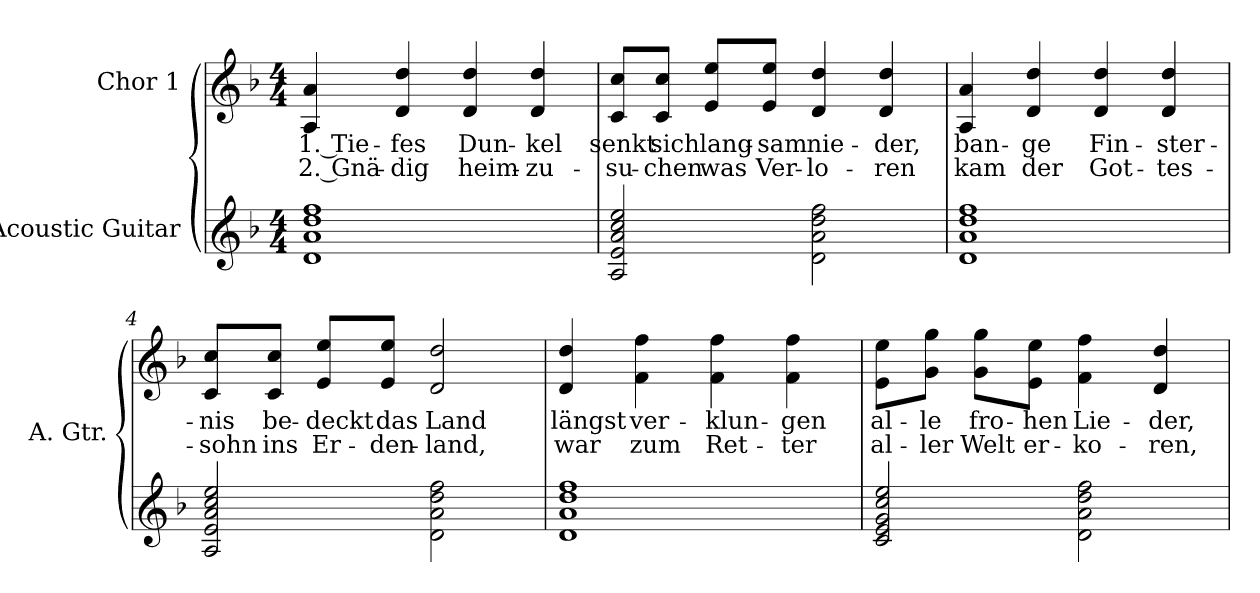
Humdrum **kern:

**kern	**kern	**text	**text
*part2	*part1	*part1	*part1
*staff2	*staff1	*staff1	*staff1
*I"Acoustic Guitar	*I"Chor 1	*	*
*I'A. Gtr.	*	*	*
!!LO:PB:g=z
*clefG2	*clefG2	*	*
*ITrd7c12	*	*	*
*k[b-]	*k[b-]	*	*
*d:	*d:	*	*
*M4/4	*M4/4	*	*
*MM70	*MM70	*	*
=1	=1	=1	=1
!	!	!LO:LY:b:color=#000000	!LO:LY:b:color=#000000
1Di 1Ai 1di 1fi	4Ai/ 4ai	1. Tie-	2. Gnä-
!	!	!LO:LY:b:color=#000000	!LO:LY:b:color=#000000
.	4di/ 4ddi	-fes	-dig
!	!	!LO:LY:b:color=#000000	!LO:LY:b:color=#000000
.	4di/ 4ddi	Dun-	heim-
!	!	!LO:LY:b:color=#000000	!LO:LY:b:color=#000000
.	4di/ 4ddi	-kel	-zu-
=2	=2	=2	=2
!	!	!LO:LY:b:color=#000000	!LO:LY:b:color=#000000
2AAi/ 2Ei 2Ai 2ci 2ei	8ci/ 8cci/L	senkt	-su-
!	!	!LO:LY:b:color=#000000	!LO:LY:b:color=#000000
.	8ci/ 8cci/J	sich	-chen
!	!	!LO:LY:b:color=#000000	!LO:LY:b:color=#000000
.	8ei/ 8eei/L	lang-	was
!	!	!LO:LY:b:color=#000000	!LO:LY:b:color=#000000
.	8ei/ 8eei/J	-sam	Ver-
!	!	!LO:LY:b:color=#000000	!LO:LY:b:color=#000000
2Di\ 2Ai 2di 2fi	4di/ 4ddi	nie-	-lo-
!	!	!LO:LY:b:color=#000000	!LO:LY:b:color=#000000
.	4di/ 4ddi	-der,	-ren
=3	=3	=3	=3
!	!	!LO:LY:b:color=#000000	!LO:LY:b:color=#000000
1Di 1Ai 1di 1fi	4Ai/ 4ai	ban-	kam
!	!	!LO:LY:b:color=#000000	!LO:LY:b:color=#000000
.	4di/ 4ddi	-ge	der
!	!	!LO:LY:b:color=#000000	!LO:LY:b:color=#000000
.	4di/ 4ddi	Fin-	Got-
!	!	!LO:LY:b:color=#000000	!LO:LY:b:color=#000000
.	4di/ 4ddi	-ster-	-tes-
!!LO:LB:g=z
=4	=4	=4	=4
!	!	!LO:LY:b:color=#000000	!LO:LY:b:color=#000000
2AAi/ 2Ei 2Ai 2ci 2ei	8ci/ 8cci/L	-nis	-sohn
!	!	!LO:LY:b:color=#000000	!LO:LY:b:color=#000000
.	8ci/ 8cci/J	be-	ins
!	!	!LO:LY:b:color=#000000	!LO:LY:b:color=#000000
.	8ei/ 8eei/L	-deckt	Er-
!	!	!LO:LY:b:color=#000000	!LO:LY:b:color=#000000
.	8ei/ 8eei/J	das	-den-
!	!	!LO:LY:b:color=#000000	!LO:LY:b:color=#000000
2Di\ 2Ai 2di 2fi	2di/ 2ddi	Land	-land,
=5	=5	=5	=5
!	!	!LO:LY:b:color=#000000	!LO:LY:b:color=#000000
1Di 1Ai 1di 1fi	4di/ 4ddi	längst	war
!	!	!LO:LY:b:color=#000000	!LO:LY:b:color=#000000
.	4fi\ 4ffi	ver-	zum
!	!	!LO:LY:b:color=#000000	!LO:LY:b:color=#000000
.	4fi\ 4ffi	-klun-	Ret-
!	!	!LO:LY:b:color=#000000	!LO:LY:b:color=#000000
.	4fi\ 4ffi	-gen	-ter
=6	=6	=6	=6
!	!	!LO:LY:b:color=#000000	!LO:LY:b:color=#000000
2Ci/ 2Ei 2Gi 2ci 2ei	8ei\ 8eei\L	al-	al-
!	!	!LO:LY:b:color=#000000	!LO:LY:b:color=#000000
.	8gi\ 8ggi\J	-le	-ler
!	!	!LO:LY:b:color=#000000	!LO:LY:b:color=#000000
.	8gi\ 8ggi\L	fro-	Welt
!	!	!LO:LY:b:color=#000000	!LO:LY:b:color=#000000
.	8ei\ 8eei\J	-hen	er-
!	!	!LO:LY:b:color=#000000	!LO:LY:b:color=#000000
2Di\ 2Ai 2di 2fi	4fi\ 4ffi	Lie-	-ko-
!	!	!LO:LY:b:color=#000000	!LO:LY:b:color=#000000
.	4di/ 4ddi	-der,	-ren,
=	=	=	=
*-	*-	*-	*-
